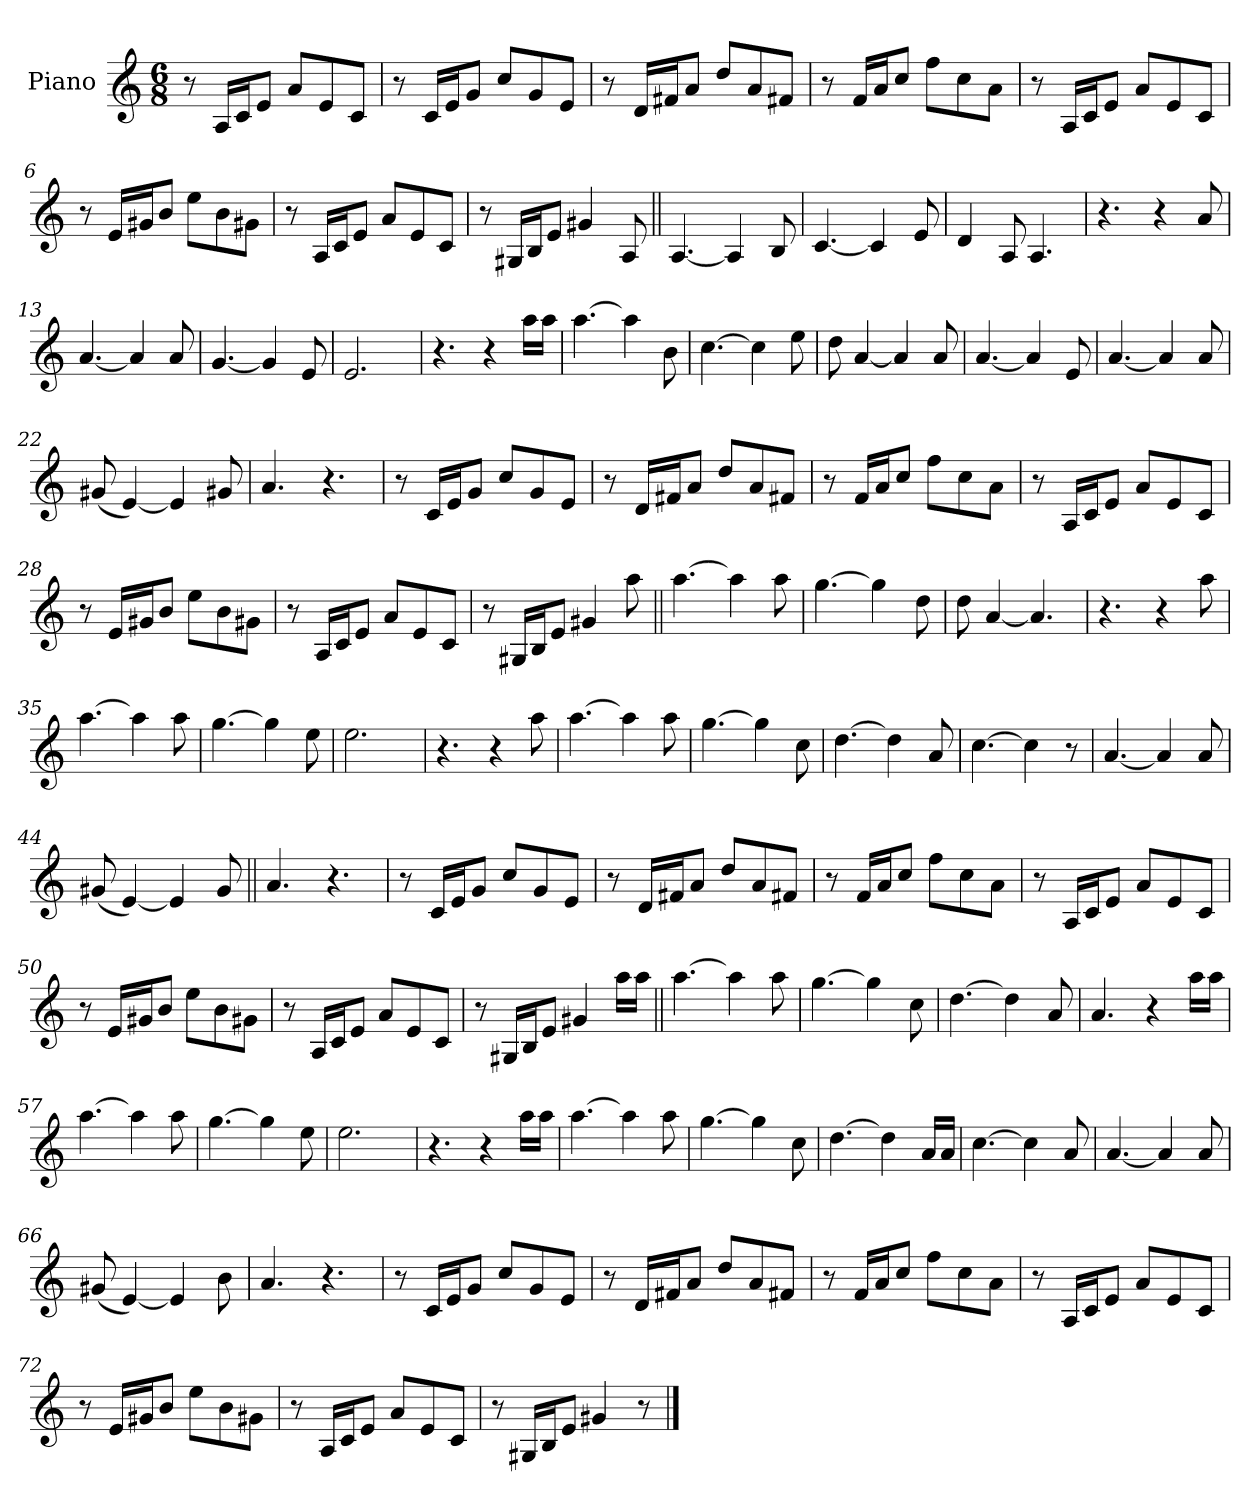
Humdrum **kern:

**kern
*part1
*staff1
*I"Piano
*clefG2
*k[]
*M6/8
*MM120
=1
8r
16A!LL
16c!J
8e!J
8a!L
8e!
8c!J
=2
8r
16c!LL
16e!J
8g!J
8cc!L
8g!
8e!J
=3
8r
16d!LL
16f#X!J
8a!J
8dd!L
8a!
8f#X!J
=4
8r
16f!LL
16a!J
8cc!J
8ff!L
8cc!
8a!J
=5
8r
16A!LL
16c!J
8e!J
8a!L
8e!
8c!J
=6
8r
16e!LL
16g#X!J
8b!J
8ee!L
8b!
8g#X!J
=7
8r
16A!LL
16c!J
8e!J
8a!L
8e!
8c!J
=8
8r
16G#X!LL
16B!J
8e!J
4g#X!
8A
=9||
[4.A
4A]
8B
=10
[4.c
4c]
8e
=11
4d
8A
4.A
=12
4.r
4r
8a
=13
[4.a
4a]
8a
=14
[4.g
4g]
8e
=15
2.e
=16
4.r
4r
16aaLL
16aaJJ
=17
[4.aa
4aa]
8b
=18
[4.cc
4cc]
8ee
=19
8dd
[4a
4a]
8a
=20
[4.a
4a]
8e
=21
[4.a
4a]
8a
=22
(8g#X
[4e)
4e]
8g#X
=23
4.a
4.r
=24
8r
16c!LL
16e!J
8g!J
8cc!L
8g!
8e!J
=25
8r
16d!LL
16f#X!J
8a!J
8dd!L
8a!
8f#X!J
=26
8r
16f!LL
16a!J
8cc!J
8ff!L
8cc!
8a!J
=27
8r
16A!LL
16c!J
8e!J
8a!L
8e!
8c!J
=28
8r
16e!LL
16g#X!J
8b!J
8ee!L
8b!
8g#X!J
=29
8r
16A!LL
16c!J
8e!J
8a!L
8e!
8c!J
=30
8r
16G#X!LL
16B!J
8e!J
4g#X!
8aa
=31||
[4.aa
4aa]
8aa
=32
[4.gg
4gg]
8dd
=33
8dd
[4a
4.a]
=34
4.r
4r
8aa
=35
[4.aa
4aa]
8aa
=36
[4.gg
4gg]
8ee
=37
2.ee
=38
4.r
4r
8aa
=39
[4.aa
4aa]
8aa
=40
[4.gg
4gg]
8cc
=41
[4.dd
4dd]
8a
=42
[4.cc
4cc]
8r
=43
[4.a
4a]
8a
=44
(8g#X
[4e)
4e]
8g#
=45||
4.a
4.r
=46
8r
16c!LL
16e!J
8g!J
8cc!L
8g!
8e!J
=47
8r
16d!LL
16f#X!J
8a!J
8dd!L
8a!
8f#X!J
=48
8r
16f!LL
16a!J
8cc!J
8ff!L
8cc!
8a!J
=49
8r
16A!LL
16c!J
8e!J
8a!L
8e!
8c!J
=50
8r
16e!LL
16g#X!J
8b!J
8ee!L
8b!
8g#X!J
=51
8r
16A!LL
16c!J
8e!J
8a!L
8e!
8c!J
=52
8r
16G#X!LL
16B!J
8e!J
4g#X!
16aaLL
16aaJJ
=53||
[4.aa
4aa]
8aa
=54
[4.gg
4gg]
8cc
=55
[4.dd
4dd]
8a
=56
4.a
4r
16aaLL
16aaJJ
=57
[4.aa
4aa]
8aa
=58
[4.gg
4gg]
8ee
=59
2.ee
=60
4.r
4r
16aaLL
16aaJJ
=61
[4.aa
4aa]
8aa
=62
[4.gg
4gg]
8cc
=63
[4.dd
4dd]
16aLL
16aJJ
=64
[4.cc
4cc]
8a
=65
[4.a
4a]
8a
=66
(8g#X
[4e)
4e]
8b
=67
4.a
4.r
=68
8r
16c!LL
16e!J
8g!J
8cc!L
8g!
8e!J
=69
8r
16d!LL
16f#X!J
8a!J
8dd!L
8a!
8f#X!J
=70
8r
16f!LL
16a!J
8cc!J
8ff!L
8cc!
8a!J
=71
8r
16A!LL
16c!J
8e!J
8a!L
8e!
8c!J
=72
8r
16e!LL
16g#X!J
8b!J
8ee!L
8b!
8g#X!J
=73
8r
16A!LL
16c!J
8e!J
8a!L
8e!
8c!J
=74
8r
16G#X!LL
16B!J
8e!J
4g#X!
8r
==
*-
